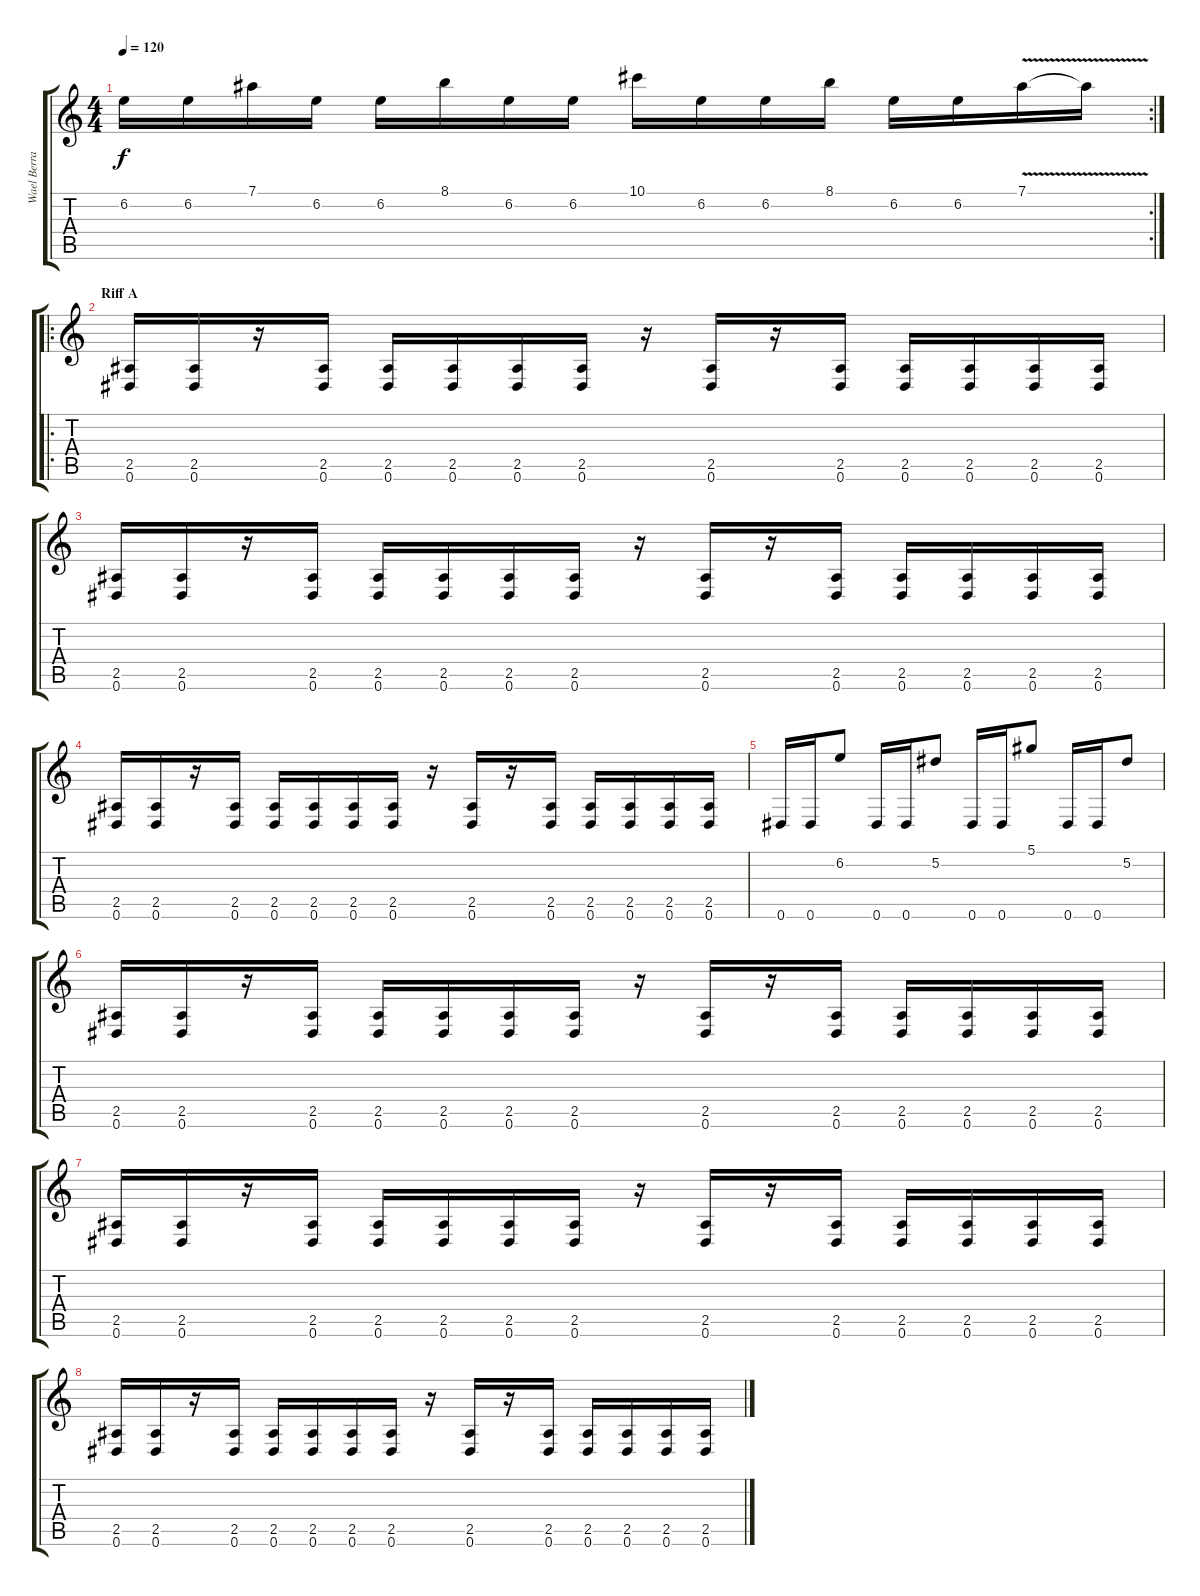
\track ("Wael Berrais" "Wael Berra") {instrument distortionguitar}
\staff {score tabs}
\tuning (Eb4 Bb3 Gb3 Db3 Ab2 Eb2) {hide}
\rc 2
\ts (4 4)
\tempo 120
\clef g2
\ks c
6.2.16{dy f} 6.2.16 7.1.16 6.2.16 6.2.16 8.1.16 6.2.16 6.2.16 10.1.16 6.2.16 6.2.16 8.1.16 6.2.16 6.2.16 7.1{v}.16 7.1{t}.16 |
\ro
\section ("" "Riff A")
(2.5 0.6).16 (2.5 0.6).16 r.16 (2.5 0.6).16 (2.5 0.6).16 (2.5 0.6).16 (2.5 0.6).16 (2.5 0.6).16 r.16 (2.5 0.6).16 r.16 (2.5 0.6).16 (2.5 0.6).16 (2.5 0.6).16 (2.5 0.6).16 (2.5 0.6).16 |
(2.5 0.6).16 (2.5 0.6).16 r.16 (2.5 0.6).16 (2.5 0.6).16 (2.5 0.6).16 (2.5 0.6).16 (2.5 0.6).16 r.16 (2.5 0.6).16 r.16 (2.5 0.6).16 (2.5 0.6).16 (2.5 0.6).16 (2.5 0.6).16 (2.5 0.6).16 |
(2.5 0.6).16 (2.5 0.6).16 r.16 (2.5 0.6).16 (2.5 0.6).16 (2.5 0.6).16 (2.5 0.6).16 (2.5 0.6).16 r.16 (2.5 0.6).16 r.16 (2.5 0.6).16 (2.5 0.6).16 (2.5 0.6).16 (2.5 0.6).16 (2.5 0.6).16 |
0.6.16 0.6.16 6.2.8 0.6.16 0.6.16 5.2.8 0.6.16 0.6.16 5.1.8 0.6.16 0.6.16 5.2.8 |
(2.5 0.6).16 (2.5 0.6).16 r.16 (2.5 0.6).16 (2.5 0.6).16 (2.5 0.6).16 (2.5 0.6).16 (2.5 0.6).16 r.16 (2.5 0.6).16 r.16 (2.5 0.6).16 (2.5 0.6).16 (2.5 0.6).16 (2.5 0.6).16 (2.5 0.6).16 |
(2.5 0.6).16 (2.5 0.6).16 r.16 (2.5 0.6).16 (2.5 0.6).16 (2.5 0.6).16 (2.5 0.6).16 (2.5 0.6).16 r.16 (2.5 0.6).16 r.16 (2.5 0.6).16 (2.5 0.6).16 (2.5 0.6).16 (2.5 0.6).16 (2.5 0.6).16 |
(2.5 0.6).16 (2.5 0.6).16 r.16 (2.5 0.6).16 (2.5 0.6).16 (2.5 0.6).16 (2.5 0.6).16 (2.5 0.6).16 r.16 (2.5 0.6).16 r.16 (2.5 0.6).16 (2.5 0.6).16 (2.5 0.6).16 (2.5 0.6).16 (2.5 0.6).16
